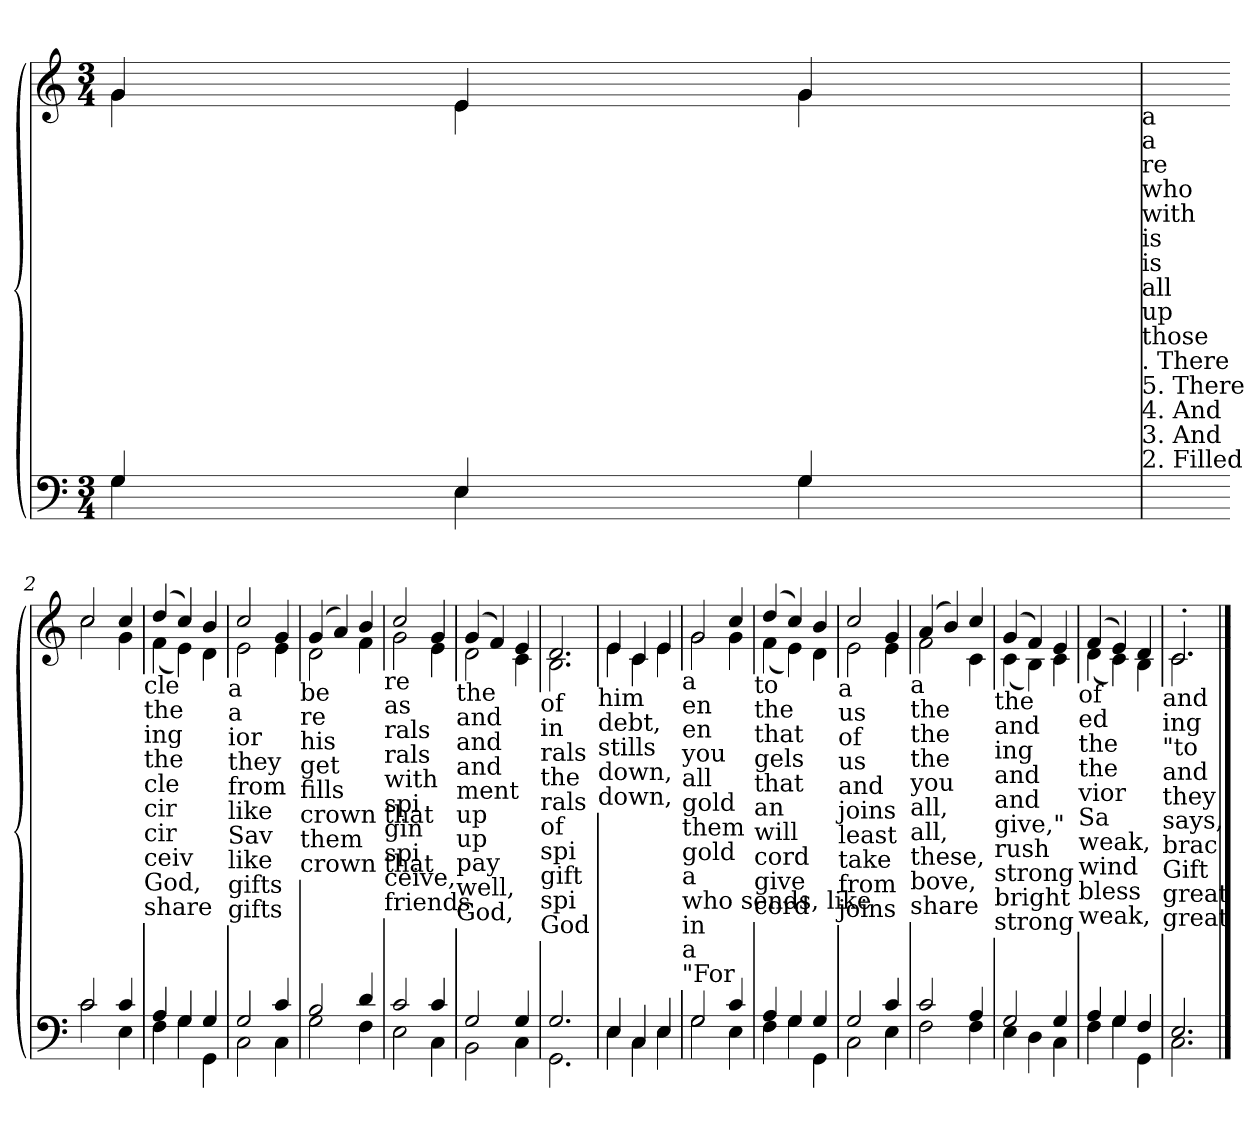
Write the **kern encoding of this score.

**kern	**kern
*part1	*part1
*staff2	*staff1
*clefF4	*clefG2
*k[]	*k[]
*C:	*C:
*M3/4	*M3/4
=1	=1
*^	*^
4G/	4G\	4g/	4g<\
4E/	4E\	4e\	4e/
4G/	4G\	4g/	4g\
!	!	!	!LO:TX:b:t=a
!	!	!	!LO:TX:b:t=a
!	!	!	!LO:TX:b:t=re
!	!	!	!LO:TX:b:t=who
!	!	!	!LO:TX:b:t=with
!	!	!	!LO:TX:b:t=is
!	!	!	!LO:TX:b:t=is
!	!	!	!LO:TX:b:t=all
!	!	!	!LO:TX:b:t=up
!	!	!	!LO:TX:b:t=those
!	!	!	!LO:TX:b:t=. There
!	!	!	!LO:TX:b:t=5. There
!	!	!	!LO:TX:b:t=4. And
!	!	!	!LO:TX:b:t=3. And
!	!	!	!LO:TX:b:t=2. Filled
=2	=2	=2	=2
2c/	2c\	2cc/	2cc\
4c/	4E\	4cc/	4g\
!	!	!	!LO:TX:b:t=cle
!	!	!	!LO:TX:b:t=the
!	!	!	!LO:TX:b:t=ing
!	!	!	!LO:TX:b:t=the
!	!	!	!LO:TX:b:t=cle
!	!	!	!LO:TX:b:t=cir
!	!	!	!LO:TX:b:t=cir
!	!	!	!LO:TX:b:t=ceiv
!	!	!	!LO:TX:b:t=God,
!	!	!	!LO:TX:b:t=share
=3	=3	=3	=3
4A/	4F\	(4dd/	(<4f\
4G/	4G\	4cc/)	4e\)
4G/	4GG\	4b/	4d\
!	!	!	!LO:TX:b:t=a
!	!	!	!LO:TX:b:t=a
!	!	!	!LO:TX:b:t=ior
!	!	!	!LO:TX:b:t=they
!	!	!	!LO:TX:b:t=from
!	!	!	!LO:TX:b:t=like
!	!	!	!LO:TX:b:t=Sav
!	!	!	!LO:TX:b:t=like
!	!	!	!LO:TX:b:t=gifts
!	!	!	!LO:TX:b:t=gifts
=4	=4	=4	=4
2G/	2C\	2cc/	2e\
4c/	4C\	4g/	4e\
!	!	!	!LO:TX:b:t=be
!	!	!	!LO:TX:b:t=re
!	!	!	!LO:TX:b:t=his
!	!	!	!LO:TX:b:t=get
!	!	!	!LO:TX:b:t=fills
!	!	!	!LO:TX:b:t=crown that
!	!	!	!LO:TX:b:t=them
!	!	!	!LO:TX:b:t=crown that
=5	=5	=5	=5
2B/	2G\	(4g/	2d\
.	.	4a/)	.
4d/	4F\	4b/	4f\
!	!	!	!LO:TX:b:t=re
!	!	!	!LO:TX:b:t=as
!	!	!	!LO:TX:b:t=rals
!	!	!	!LO:TX:b:t=rals
!	!	!	!LO:TX:b:t=with
!	!	!	!LO:TX:b:t=spi
!	!	!	!LO:TX:b:t=gin
!	!	!	!LO:TX:b:t=spi
!	!	!	!LO:TX:b:t=ceive,
!	!	!	!LO:TX:b:t=friends
=6	=6	=6	=6
2c/	2E\	2cc/	2g\
4c/	4C\	4g/	4e\
!	!	!	!LO:TX:b:t=the
!	!	!	!LO:TX:b:t=and
!	!	!	!LO:TX:b:t=and
!	!	!	!LO:TX:b:t=and
!	!	!	!LO:TX:b:t=ment
!	!	!	!LO:TX:b:t=up
!	!	!	!LO:TX:b:t=up
!	!	!	!LO:TX:b:t=pay
!	!	!	!LO:TX:b:t=well,
!	!	!	!LO:TX:b:t=God,
=7	=7	=7	=7
2G/	2BB\	(4g/	2d\
.	.	4f/)	.
4G/	4C\	4e/	4c\
!	!	!	!LO:TX:b:t=of
!	!	!	!LO:TX:b:t=in
!	!	!	!LO:TX:b:t=rals
!	!	!	!LO:TX:b:t=the
!	!	!	!LO:TX:b:t=rals
!	!	!	!LO:TX:b:t=of
!	!	!	!LO:TX:b:t=spi
!	!	!	!LO:TX:b:t=gift
!	!	!	!LO:TX:b:t=spi
!	!	!	!LO:TX:b:t=God
=8	=8	=8	=8
2.G/	2.GG\	2.d/	2.B\
!	!	!	!LO:TX:b:t=him
!	!	!	!LO:TX:b:t=debt,
!	!	!	!LO:TX:b:t=stills
!	!	!	!LO:TX:b:t=down,
!	!	!	!LO:TX:b:t=down,
!!LO:LB:g=z	!!
=9	=9	=9	=9
4E/	4E\	4e/	4e\
4C/	4C\	4c/	4c\
4E/	4E\	4e/	4e\
!	!	!	!LO:TX:b:t=a
!	!	!	!LO:TX:b:t=en
!	!	!	!LO:TX:b:t=en
!	!	!	!LO:TX:b:t=you
!	!	!	!LO:TX:b:t=all
!	!	!	!LO:TX:b:t=gold
!	!	!	!LO:TX:b:t=them
!	!	!	!LO:TX:b:t=gold
!	!	!	!LO:TX:b:t=a
!	!	!	!LO:TX:b:t=who sends, like
!	!	!	!LO:TX:b:t=in
!	!	!	!LO:TX:b:t=a
!	!	!	!LO:TX:b:t="For
=10	=10	=10	=10
2G/	2G\	2g/	2g\
4c/	4E\	4cc/	4g\
!	!	!	!LO:TX:b:t=to
!	!	!	!LO:TX:b:t=the
!	!	!	!LO:TX:b:t=that
!	!	!	!LO:TX:b:t=gels
!	!	!	!LO:TX:b:t=that
!	!	!	!LO:TX:b:t=an
!	!	!	!LO:TX:b:t=will
!	!	!	!LO:TX:b:t=cord
!	!	!	!LO:TX:b:t=give
!	!	!	!LO:TX:b:t=cord
=11	=11	=11	=11
4A/	4F\	(4dd/	(<4f\
4G/	4G\	4cc/)	4e\)
4G/	4GG\	4b/	4d\
!	!	!	!LO:TX:b:t=a
!	!	!	!LO:TX:b:t=us
!	!	!	!LO:TX:b:t=of
!	!	!	!LO:TX:b:t=us
!	!	!	!LO:TX:b:t=and
!	!	!	!LO:TX:b:t=joins
!	!	!	!LO:TX:b:t=least
!	!	!	!LO:TX:b:t=take
!	!	!	!LO:TX:b:t=from
!	!	!	!LO:TX:b:t=joins
=12	=12	=12	=12
2G/	2C\	2cc/	2e\
4c/	4E\	4g/	4e\
!	!	!	!LO:TX:b:t=a
!	!	!	!LO:TX:b:t=the
!	!	!	!LO:TX:b:t=the
!	!	!	!LO:TX:b:t=the
!	!	!	!LO:TX:b:t=you
!	!	!	!LO:TX:b:t=all,
!	!	!	!LO:TX:b:t=all,
!	!	!	!LO:TX:b:t=these,
!	!	!	!LO:TX:b:t=bove,
!	!	!	!LO:TX:b:t=share
=13	=13	=13	=13
2c/	2F\	(4a/	2f\
.	.	4b/)	.
4A/	4F\	4cc/	4c\
!	!	!	!LO:TX:b:t=the
!	!	!	!LO:TX:b:t=and
!	!	!	!LO:TX:b:t=ing
!	!	!	!LO:TX:b:t=and
!	!	!	!LO:TX:b:t=and
!	!	!	!LO:TX:b:t=give,"
!	!	!	!LO:TX:b:t=rush
!	!	!	!LO:TX:b:t=strong
!	!	!	!LO:TX:b:t=bright
!	!	!	!LO:TX:b:t=strong
=14	=14	=14	=14
2G/	4E\	(4g/	(<4c\
.	4D\	4f/)	4B\)
4G/	4C\	4e/	4c\
!	!	!	!LO:TX:b:t=of
!	!	!	!LO:TX:b:t=ed
!	!	!	!LO:TX:b:t=the
!	!	!	!LO:TX:b:t=the
!	!	!	!LO:TX:b:t=vior
!	!	!	!LO:TX:b:t=Sa
!	!	!	!LO:TX:b:t=weak,
!	!	!	!LO:TX:b:t=wind
!	!	!	!LO:TX:b:t=bless
!	!	!	!LO:TX:b:t=weak,
=15	=15	=15	=15
4A/	4F\	(4f/	(<4d\
4G/	4G\	4e/)	4c\)
4F/	4GG\	4d/	4B\
!	!	!	!LO:TX:b:t=and
!	!	!	!LO:TX:b:t=ing
!	!	!	!LO:TX:b:t="to
!	!	!	!LO:TX:b:t=and
!	!	!	!LO:TX:b:t=they
!	!	!	!LO:TX:b:t=says,
!	!	!	!LO:TX:b:t=brac
!	!	!	!LO:TX:b:t=Gift
!	!	!	!LO:TX:b:t=great
!	!	!	!LO:TX:b:t=great
=16	=16	=16	=16
2.E/	2.C\	2.c'>/	2.c\
!	!	!	!LO:TX:b:t=me! "
!	!	!	!LO:TX:b:t=love.
!	!	!	!LO:TX:b:t=bear.
!	!	!	!LO:TX:b:t=small.
!	!	!	!LO:TX:b:t=small.
*v	*v	*	*
*	*v	*v
==	==
*-	*-
